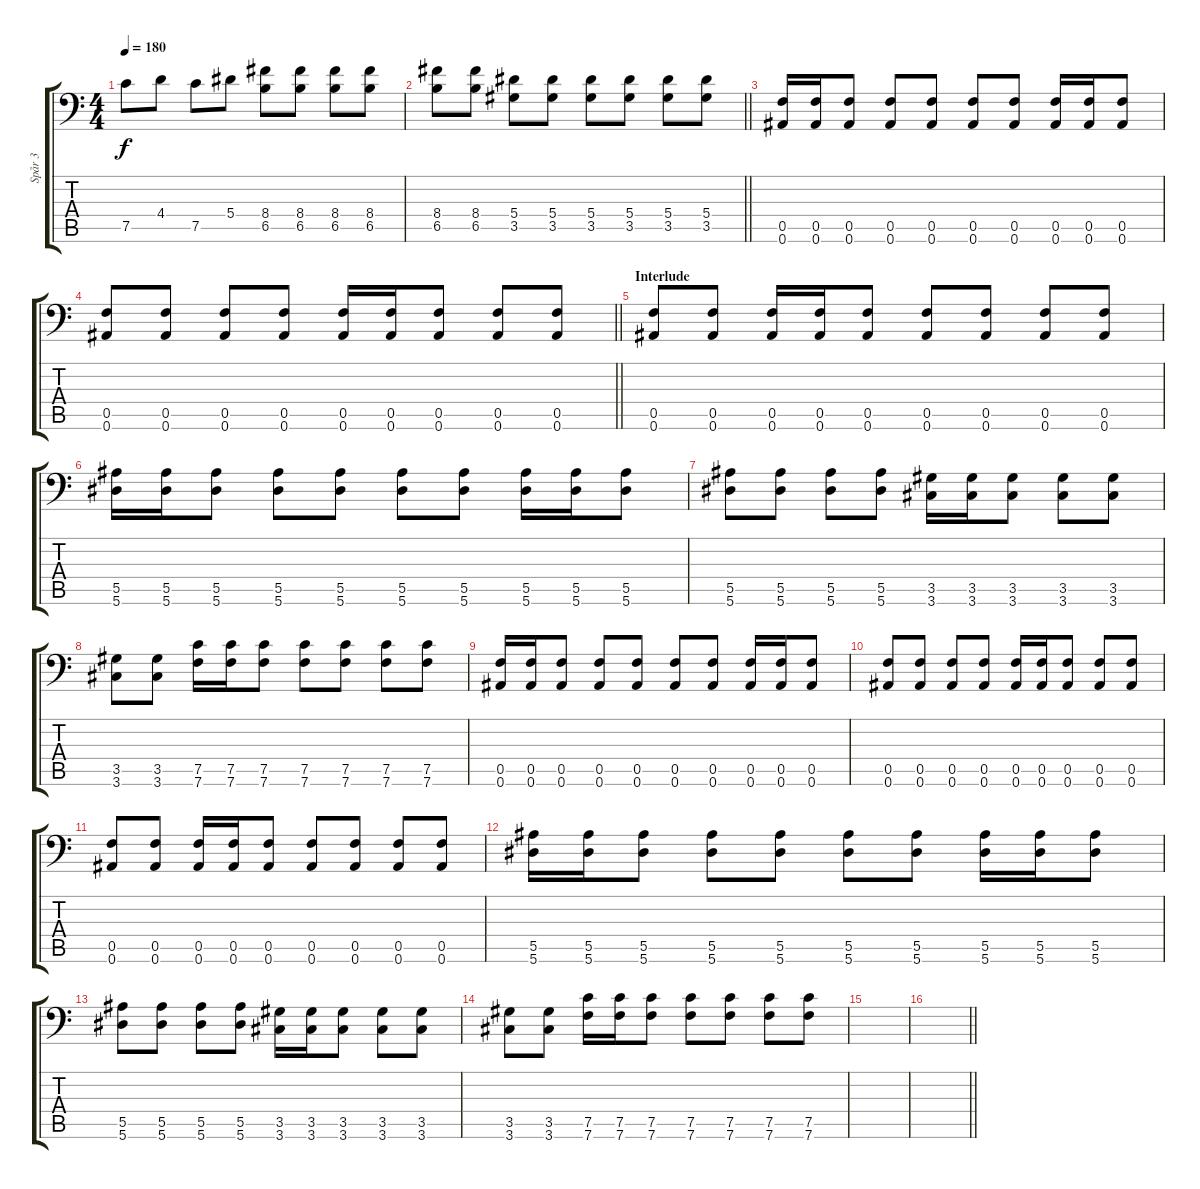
\track ("Spår 3" "Spår 3") {instrument distortionguitar}
\staff {score tabs}
\tuning (C4 G3 Eb3 Bb2 F2 Bb1) {hide}
\ts (4 4)
\tempo 180
\clef f4
\ks c
7.5.8{dy f} 4.4.8 7.5.8 5.4.8 (8.4 6.5).8 (8.4 6.5).8 (8.4 6.5).8 (8.4 6.5).8 |
\barLineRight lightlight
(8.4 6.5).8 (8.4 6.5).8 (5.4 3.5).8 (5.4 3.5).8 (5.4 3.5).8 (5.4 3.5).8 (5.4 3.5).8 (5.4 3.5).8 |
(0.5 0.6).16 (0.5 0.6).16 (0.5 0.6).8 (0.5 0.6).8 (0.5 0.6).8 (0.5 0.6).8 (0.5 0.6).8 (0.5 0.6).16 (0.5 0.6).16 (0.5 0.6).8 |
\barLineRight lightlight
(0.5 0.6).8 (0.5 0.6).8 (0.5 0.6).8 (0.5 0.6).8 (0.5 0.6).16 (0.5 0.6).16 (0.5 0.6).8 (0.5 0.6).8 (0.5 0.6).8 |
\section ("" "Interlude")
(0.5 0.6).8 (0.5 0.6).8 (0.5 0.6).16 (0.5 0.6).16 (0.5 0.6).8 (0.5 0.6).8 (0.5 0.6).8 (0.5 0.6).8 (0.5 0.6).8 |
(5.5 5.6).16 (5.5 5.6).16 (5.5 5.6).8 (5.5 5.6).8 (5.5 5.6).8 (5.5 5.6).8 (5.5 5.6).8 (5.5 5.6).16 (5.5 5.6).16 (5.5 5.6).8 |
(5.5 5.6).8 (5.5 5.6).8 (5.5 5.6).8 (5.5 5.6).8 (3.5 3.6).16 (3.5 3.6).16 (3.5 3.6).8 (3.5 3.6).8 (3.5 3.6).8 |
(3.5 3.6).8 (3.5 3.6).8 (7.5 7.6).16 (7.5 7.6).16 (7.5 7.6).8 (7.5 7.6).8 (7.5 7.6).8 (7.5 7.6).8 (7.5 7.6).8 |
(0.5 0.6).16 (0.5 0.6).16 (0.5 0.6).8 (0.5 0.6).8 (0.5 0.6).8 (0.5 0.6).8 (0.5 0.6).8 (0.5 0.6).16 (0.5 0.6).16 (0.5 0.6).8 |
(0.5 0.6).8 (0.5 0.6).8 (0.5 0.6).8 (0.5 0.6).8 (0.5 0.6).16 (0.5 0.6).16 (0.5 0.6).8 (0.5 0.6).8 (0.5 0.6).8 |
(0.5 0.6).8 (0.5 0.6).8 (0.5 0.6).16 (0.5 0.6).16 (0.5 0.6).8 (0.5 0.6).8 (0.5 0.6).8 (0.5 0.6).8 (0.5 0.6).8 |
(5.5 5.6).16 (5.5 5.6).16 (5.5 5.6).8 (5.5 5.6).8 (5.5 5.6).8 (5.5 5.6).8 (5.5 5.6).8 (5.5 5.6).16 (5.5 5.6).16 (5.5 5.6).8 |
(5.5 5.6).8 (5.5 5.6).8 (5.5 5.6).8 (5.5 5.6).8 (3.5 3.6).16 (3.5 3.6).16 (3.5 3.6).8 (3.5 3.6).8 (3.5 3.6).8 |
(3.5 3.6).8 (3.5 3.6).8 (7.5 7.6).16 (7.5 7.6).16 (7.5 7.6).8 (7.5 7.6).8 (7.5 7.6).8 (7.5 7.6).8 (7.5 7.6).8 |
|
\barLineRight lightlight
